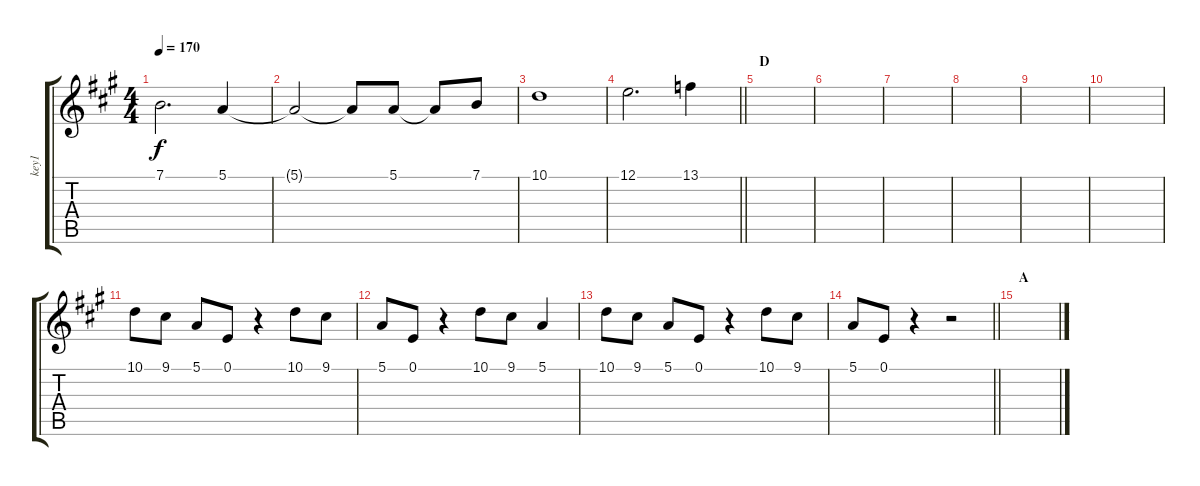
\track ("key1" "key1") {instrument stringensemble1}
\staff {score tabs}
\tuning (E4 B3 G3 D3 A2 E2) {hide}
\ts (4 4)
\tempo 170
\clef g2
\ks a
7.1{t}.2{d dy f} 5.1.4 |
5.1{t}.2 5.1{t}.8 5.1.8 5.1{t}.8 7.1.8 |
10.1.1 |
\barLineRight lightlight
12.1.2{d} 13.1.4 |
\section ("" "D")
|
|
|
|
|
|
10.1.8 9.1.8 5.1.8 0.1.8 r.4 10.1.8 9.1.8 |
5.1.8 0.1.8 r.4 10.1.8 9.1.8 5.1.4 |
10.1.8 9.1.8 5.1.8 0.1.8 r.4 10.1.8 9.1.8 |
\barLineRight lightlight
5.1.8 0.1.8 r.4 r.2 |
\section ("" "A")
